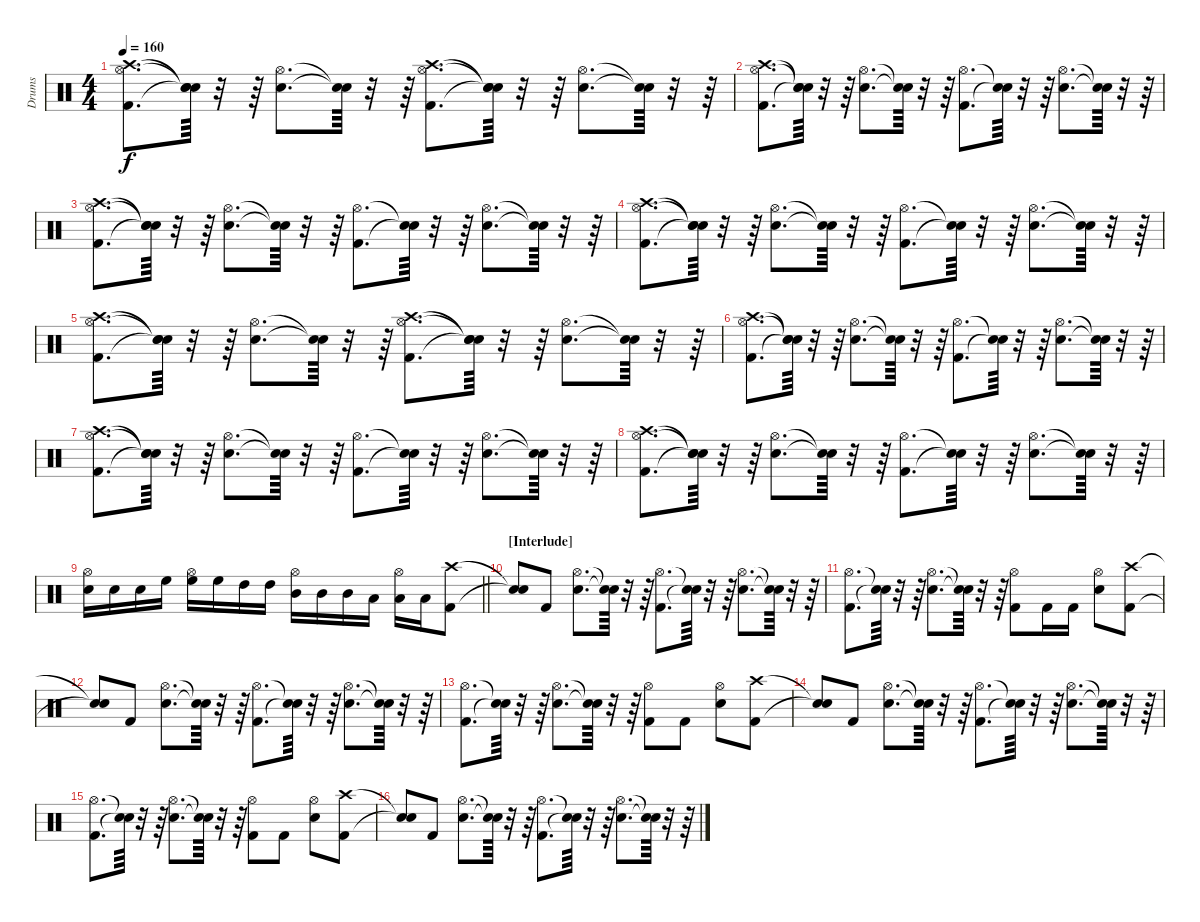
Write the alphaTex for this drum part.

\track ("Drums" "Drums") {instrument percussion}
\staff {score}
\articulation defaults
\ts (4 4)
\tempo 160
\clef neutral
\ks c
("Kick (hit) 2" "Hi-Hat (open)" "Crash high (hit)").8{d dy f} ("Snare (hit)"{t} "Snare (hit)"{t} "Snare (hit)"{t}).64 r.32 r.64 ("Snare (hit) 2" "Hi-Hat (open)").8{d} ("Snare (hit)"{t} "Snare (hit)"{t}).64 r.32 r.64 ("Kick (hit) 2" "Hi-Hat (open)" "Crash high (hit)").8{d} ("Snare (hit)"{t} "Snare (hit)"{t} "Snare (hit)"{t}).64 r.32 r.64 ("Snare (hit) 2" "Hi-Hat (open)").8{d} ("Snare (hit)"{t} "Snare (hit)"{t}).64 r.32 r.64 |
("Kick (hit) 2" "Hi-Hat (open)" "Crash high (hit)").8{d} ("Snare (hit)"{t} "Snare (hit)"{t} "Snare (hit)"{t}).64 r.32 r.64 ("Snare (hit) 2" "Hi-Hat (open)").8{d} ("Snare (hit)"{t} "Snare (hit)"{t}).64 r.32 r.64 ("Kick (hit) 2" "Hi-Hat (open)").8{d} ("Snare (hit)"{t} "Snare (hit)"{t}).64 r.32 r.64 ("Snare (hit) 2" "Hi-Hat (open)").8{d} ("Snare (hit)"{t} "Snare (hit)"{t}).64 r.32 r.64 |
("Kick (hit) 2" "Hi-Hat (open)" "Crash high (hit)").8{d} ("Snare (hit)"{t} "Snare (hit)"{t} "Snare (hit)"{t}).64 r.32 r.64 ("Snare (hit) 2" "Hi-Hat (open)").8{d} ("Snare (hit)"{t} "Snare (hit)"{t}).64 r.32 r.64 ("Kick (hit) 2" "Hi-Hat (open)").8{d} ("Snare (hit)"{t} "Snare (hit)"{t}).64 r.32 r.64 ("Snare (hit) 2" "Hi-Hat (open)").8{d} ("Snare (hit)"{t} "Snare (hit)"{t}).64 r.32 r.64 |
("Kick (hit) 2" "Hi-Hat (open)" "Crash high (hit)").8{d} ("Snare (hit)"{t} "Snare (hit)"{t} "Snare (hit)"{t}).64 r.32 r.64 ("Snare (hit) 2" "Hi-Hat (open)").8{d} ("Snare (hit)"{t} "Snare (hit)"{t}).64 r.32 r.64 ("Kick (hit) 2" "Hi-Hat (open)").8{d} ("Snare (hit)"{t} "Snare (hit)"{t}).64 r.32 r.64 ("Snare (hit) 2" "Hi-Hat (open)").8{d} ("Snare (hit)"{t} "Snare (hit)"{t}).64 r.32 r.64 |
("Kick (hit) 2" "Hi-Hat (open)" "Crash high (hit)").8{d} ("Snare (hit)"{t} "Snare (hit)"{t} "Snare (hit)"{t}).64 r.32 r.64 ("Snare (hit) 2" "Hi-Hat (open)").8{d} ("Snare (hit)"{t} "Snare (hit)"{t}).64 r.32 r.64 ("Kick (hit) 2" "Hi-Hat (open)" "Crash high (hit)").8{d} ("Snare (hit)"{t} "Snare (hit)"{t} "Snare (hit)"{t}).64 r.32 r.64 ("Snare (hit) 2" "Hi-Hat (open)").8{d} ("Snare (hit)"{t} "Snare (hit)"{t}).64 r.32 r.64 |
("Kick (hit) 2" "Hi-Hat (open)" "Crash high (hit)").8{d} ("Snare (hit)"{t} "Snare (hit)"{t} "Snare (hit)"{t}).64 r.32 r.64 ("Snare (hit) 2" "Hi-Hat (open)").8{d} ("Snare (hit)"{t} "Snare (hit)"{t}).64 r.32 r.64 ("Kick (hit) 2" "Hi-Hat (open)").8{d} ("Snare (hit)"{t} "Snare (hit)"{t}).64 r.32 r.64 ("Snare (hit) 2" "Hi-Hat (open)").8{d} ("Snare (hit)"{t} "Snare (hit)"{t}).64 r.32 r.64 |
("Kick (hit) 2" "Hi-Hat (open)" "Crash high (hit)").8{d} ("Snare (hit)"{t} "Snare (hit)"{t} "Snare (hit)"{t}).64 r.32 r.64 ("Snare (hit) 2" "Hi-Hat (open)").8{d} ("Snare (hit)"{t} "Snare (hit)"{t}).64 r.32 r.64 ("Kick (hit) 2" "Hi-Hat (open)").8{d} ("Snare (hit)"{t} "Snare (hit)"{t}).64 r.32 r.64 ("Snare (hit) 2" "Hi-Hat (open)").8{d} ("Snare (hit)"{t} "Snare (hit)"{t}).64 r.32 r.64 |
("Kick (hit) 2" "Hi-Hat (open)" "Crash high (hit)").8{d} ("Snare (hit)"{t} "Snare (hit)"{t} "Snare (hit)"{t}).64 r.32 r.64 ("Snare (hit) 2" "Hi-Hat (open)").8{d} ("Snare (hit)"{t} "Snare (hit)"{t}).64 r.32 r.64 ("Kick (hit) 2" "Hi-Hat (open)").8{d} ("Snare (hit)"{t} "Snare (hit)"{t}).64 r.32 r.64 ("Snare (hit) 2" "Hi-Hat (open)").8{d} ("Snare (hit)"{t} "Snare (hit)"{t}).64 r.32 r.64 |
\barLineRight lightlight
("Snare (hit) 2" "Hi-Hat (open)").16 "Snare (hit) 2".16 "Snare (hit) 2".16 "High Floor Tom (hit)".16 ("Hi-Hat (open)" "High Floor Tom (hit)").16 "High Floor Tom (hit)".16 "High Tom (hit)".16 "High Tom (hit)".16 ("Hi-Hat (open)" "Mid Tom (hit)").16 "Mid Tom (hit)".16 "Mid Tom (hit)".16 "Low Tom (hit)".16 ("Low Tom (hit)" "Hi-Hat (open)").16 "Low Tom (hit)".16 ("Kick (hit) 2" "Crash high (hit)").8 |
\section ("" "[Interlude]")
("Snare (hit)"{t} "Snare (hit)"{t}).8 "Kick (hit) 2".8 ("Snare (hit) 2" "Hi-Hat (open)").8{d} ("Snare (hit)"{t} "Snare (hit)"{t}).64 r.32 r.64 ("Kick (hit) 2" "Hi-Hat (open)").8{d} ("Snare (hit)"{t} "Snare (hit)"{t}).64 r.32 r.64 ("Snare (hit) 2" "Hi-Hat (open)").8{d} ("Snare (hit)"{t} "Snare (hit)"{t}).64 r.32 r.64 |
("Kick (hit) 2" "Hi-Hat (open)").8{d} ("Snare (hit)"{t} "Snare (hit)"{t}).64 r.32 r.64 ("Snare (hit) 2" "Hi-Hat (open)").8{d} ("Snare (hit)"{t} "Snare (hit)"{t}).64 r.32 r.64 ("Kick (hit) 2" "Hi-Hat (open)").8 "Kick (hit) 2".16 "Kick (hit) 2".16 ("Snare (hit) 2" "Hi-Hat (open)").8 ("Kick (hit) 2" "Crash high (hit)").8 |
("Snare (hit)"{t} "Snare (hit)"{t}).8 "Kick (hit) 2".8 ("Snare (hit) 2" "Hi-Hat (open)").8{d} ("Snare (hit)"{t} "Snare (hit)"{t}).64 r.32 r.64 ("Kick (hit) 2" "Hi-Hat (open)").8{d} ("Snare (hit)"{t} "Snare (hit)"{t}).64 r.32 r.64 ("Snare (hit) 2" "Hi-Hat (open)").8{d} ("Snare (hit)"{t} "Snare (hit)"{t}).64 r.32 r.64 |
("Kick (hit) 2" "Hi-Hat (open)").8{d} ("Snare (hit)"{t} "Snare (hit)"{t}).64 r.32 r.64 ("Snare (hit) 2" "Hi-Hat (open)").8{d} ("Snare (hit)"{t} "Snare (hit)"{t}).64 r.32 r.64 ("Kick (hit) 2" "Hi-Hat (open)").8 "Kick (hit) 2".8 ("Snare (hit) 2" "Hi-Hat (open)").8 ("Kick (hit) 2" "Crash high (hit)").8 |
("Snare (hit)"{t} "Snare (hit)"{t}).8 "Kick (hit) 2".8 ("Snare (hit) 2" "Hi-Hat (open)").8{d} ("Snare (hit)"{t} "Snare (hit)"{t}).64 r.32 r.64 ("Kick (hit) 2" "Hi-Hat (open)").8{d} ("Snare (hit)"{t} "Snare (hit)"{t}).64 r.32 r.64 ("Snare (hit) 2" "Hi-Hat (open)").8{d} ("Snare (hit)"{t} "Snare (hit)"{t}).64 r.32 r.64 |
("Kick (hit) 2" "Hi-Hat (open)").8{d} ("Snare (hit)"{t} "Snare (hit)"{t}).64 r.32 r.64 ("Snare (hit) 2" "Hi-Hat (open)").8{d} ("Snare (hit)"{t} "Snare (hit)"{t}).64 r.32 r.64 ("Kick (hit) 2" "Hi-Hat (open)").8 "Kick (hit) 2".8 ("Snare (hit) 2" "Hi-Hat (open)").8 ("Kick (hit) 2" "Crash high (hit)").8 |
("Snare (hit)"{t} "Snare (hit)"{t}).8 "Kick (hit) 2".8 ("Snare (hit) 2" "Hi-Hat (open)").8{d} ("Snare (hit)"{t} "Snare (hit)"{t}).64 r.32 r.64 ("Kick (hit) 2" "Hi-Hat (open)").8{d} ("Snare (hit)"{t} "Snare (hit)"{t}).64 r.32 r.64 ("Snare (hit) 2" "Hi-Hat (open)").8{d} ("Snare (hit)"{t} "Snare (hit)"{t}).64 r.32 r.64
